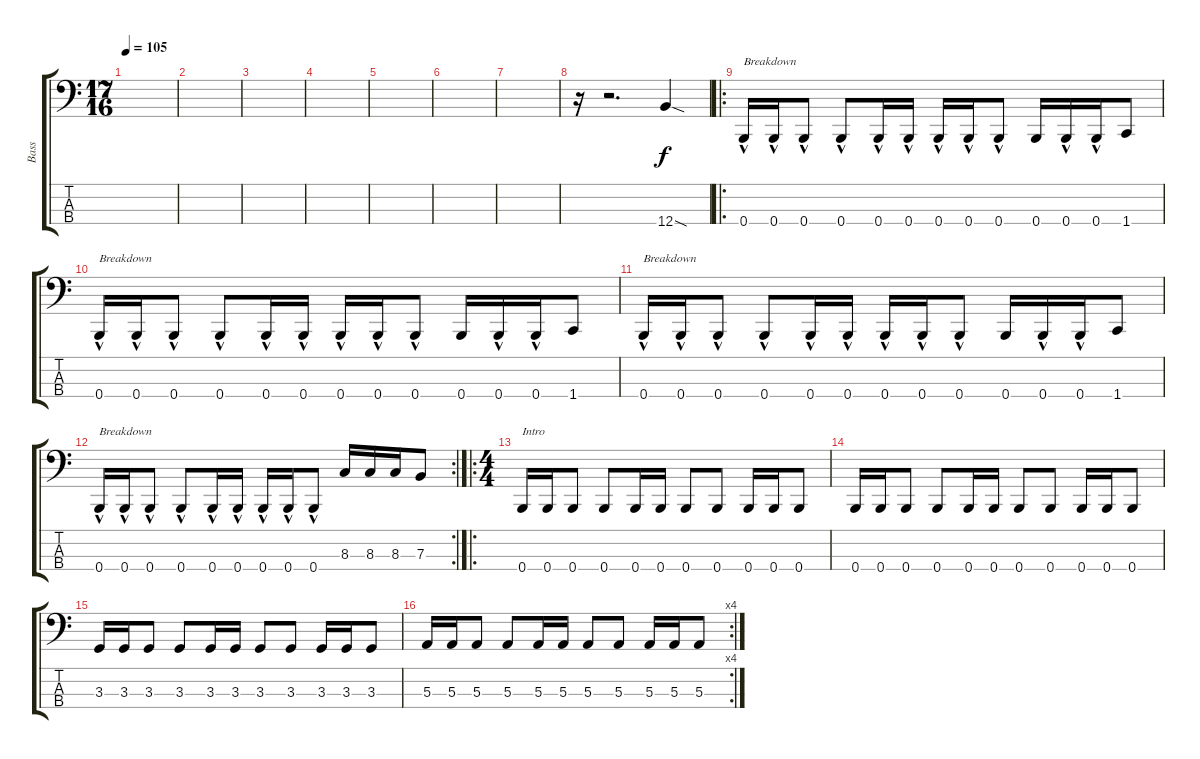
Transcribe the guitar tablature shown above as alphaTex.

\track ("Bass" "Bass") {instrument slapbass2}
\staff {score tabs}
\tuning (D2 A1 E1 B0) {hide}
\ts (17 16)
\tempo 105
\clef f4
\ks c
|
|
|
|
|
|
|
r.16 r.2{d} 12.4{sod}.4 |
\ro
0.4{hac}.16{txt "Breakdown"} 0.4{hac}.16 0.4{hac}.8 0.4{hac}.8 0.4{hac}.16 0.4{hac}.16 0.4{hac}.16 0.4{hac}.16 0.4{hac}.8 0.4.16 0.4{hac}.16 0.4{hac}.16 1.4.8 |
0.4{hac}.16{txt "Breakdown"} 0.4{hac}.16 0.4{hac}.8 0.4{hac}.8 0.4{hac}.16 0.4{hac}.16 0.4{hac}.16 0.4{hac}.16 0.4{hac}.8 0.4.16 0.4{hac}.16 0.4{hac}.16 1.4.8 |
0.4{hac}.16{txt "Breakdown"} 0.4{hac}.16 0.4{hac}.8 0.4{hac}.8 0.4{hac}.16 0.4{hac}.16 0.4{hac}.16 0.4{hac}.16 0.4{hac}.8 0.4.16 0.4{hac}.16 0.4{hac}.16 1.4.8 |
\rc 2
0.4{hac}.16{txt "Breakdown"} 0.4{hac}.16 0.4{hac}.8 0.4{hac}.8 0.4{hac}.16 0.4{hac}.16 0.4{hac}.16 0.4{hac}.16 0.4{hac}.8 8.3.16 8.3.16 8.3.16 7.3.8 |
\ro
\ts (4 4)
0.4.16{txt "Intro"} 0.4.16 0.4.8 0.4.8 0.4.16 0.4.16 0.4.8 0.4.8 0.4.16 0.4.16 0.4.8 |
0.4.16 0.4.16 0.4.8 0.4.8 0.4.16 0.4.16 0.4.8 0.4.8 0.4.16 0.4.16 0.4.8 |
3.3.16 3.3.16 3.3.8 3.3.8 3.3.16 3.3.16 3.3.8 3.3.8 3.3.16 3.3.16 3.3.8 |
\rc 4
5.3.16 5.3.16 5.3.8 5.3.8 5.3.16 5.3.16 5.3.8 5.3.8 5.3.16 5.3.16 5.3.8
